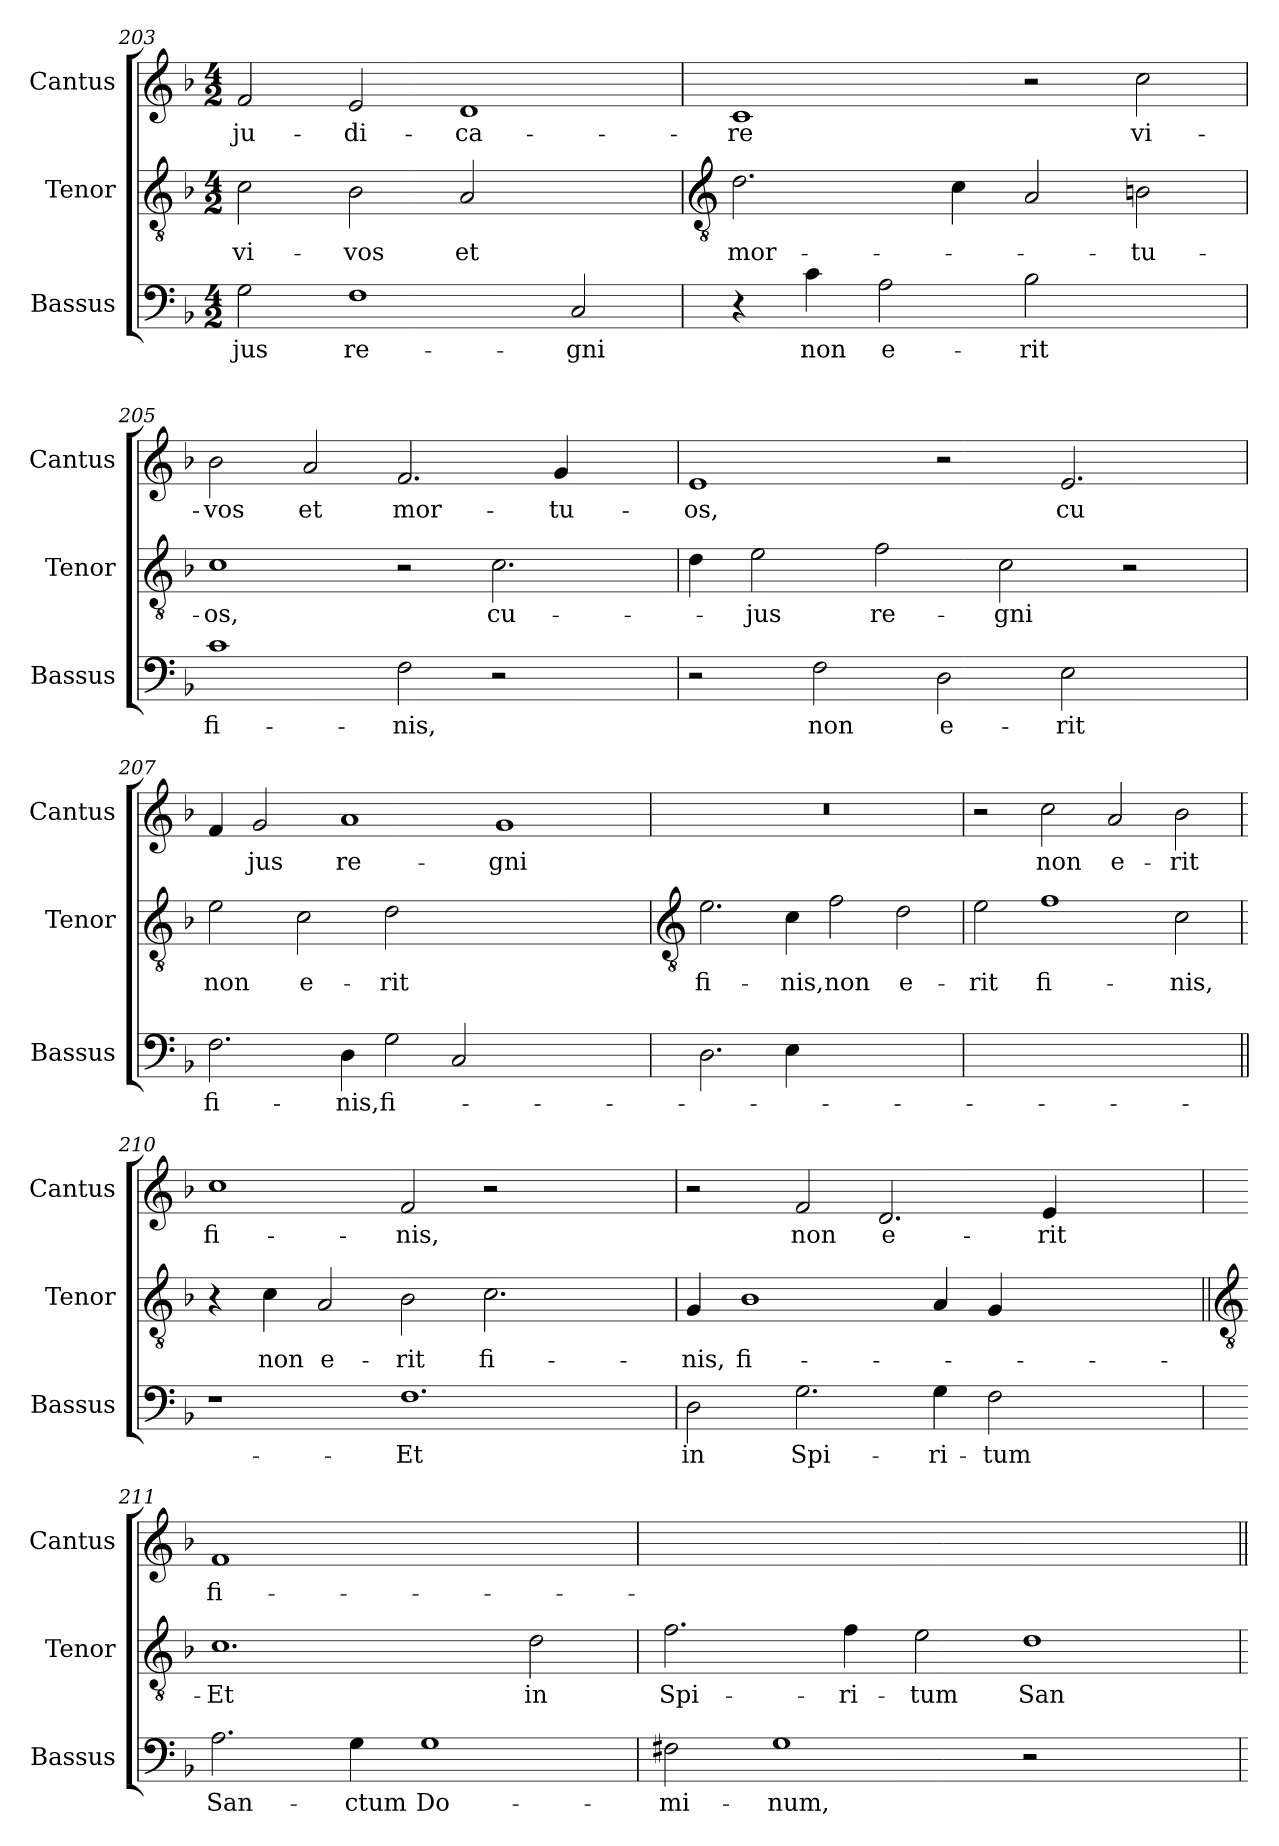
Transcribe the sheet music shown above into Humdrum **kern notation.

**kern	**text	**text	**kern	**text	**text	**kern	**text	**text
*part3	*part3	*part3	*part2	*part2	*part2	*part1	*part1	*part1
*staff3	*staff3	*staff3	*staff2	*staff2	*staff2	*staff1	*staff1	*staff1
*I"Bassus	*	*	*I"Tenor	*	*	*I"Cantus	*	*
*I'Bassus	*	*	*I'Tenor	*	*	*I'Cantus	*	*
*clefF4	*	*	*clefGv2	*	*	*clefG2	*	*
*k[b-]	*	*	*k[b-]	*	*	*k[b-]	*	*
*F:	*	*	*F:	*	*	*F:	*	*
*M4/2	*	*	*M4/2	*	*	*M4/2	*	*
=203	=203	=203	=203	=203	=203	=203	=203	=203
!	!LO:LY:b	!	!	!LO:LY:b	!	!	!LO:LY:b	!
2G	-jus	.	2c	vi-	.	2f	ju-	.
!	!LO:LY:b	!	!	!LO:LY:b	!	!	!LO:LY:b	!
1F	re-	.	2B-	-vos	.	2e	-di-	.
!	!	!	!	!LO:LY:b	!	!	!LO:LY:b	!
.	.	.	2A	et	.	1d	-ca-	.
!	!LO:LY:b	!	!	!	!	!	!	!
2C	-gni	.	2ryy	.	.	.	.	.
!!LO:LB:g=z
=204	=204	=204	=204	=204	=204	=204	=204	=204
*	*	*	*clefGv2	*	*	*	*	*
!	!	!	!	!LO:LY:b	!	!	!LO:LY:b	!
4r	.	.	2.d	mor-	.	1c	-re	.
!	!LO:LY:b	!	!	!	!	!	!	!
4c	non	.	.	.	.	.	.	.
!	!LO:LY:b	!LO:LY:b	!	!	!	!	!	!
2A	e-	-	.	.	.	.	.	.
.	.	.	4c	.	.	.	.	.
!	!LO:LY:b	!	!	!	!	!	!	!
2B-	rit	.	2A	.	.	2r	.	.
!	!	!	!	!LO:LY:b	!	!	!LO:LY:b	!
2ryy	.	.	2Bn	-tu-	.	2cc	vi-	.
!!LO:LB:g=z
=205	=205	=205	=205	=205	=205	=205	=205	=205
!	!LO:LY:b	!	!	!LO:LY:b	!	!	!LO:LY:b	!
1c	fi-	.	1c	-os,	.	2b-	-vos	.
!	!	!	!	!	!	!	!LO:LY:b	!
.	.	.	.	.	.	2a	et	.
!	!LO:LY:b	!	!	!	!	!	!LO:LY:b	!
2F	-nis,	.	2r	.	.	2.f	mor-	.
!	!	!	!	!LO:LY:b	!	!	!	!
2r	.	.	2.c	cu-	.	.	.	.
!	!	!	!	!	!	!	!LO:LY:b	!
.	.	.	.	.	.	4g	-tu-	.
4ryy	.	.	.	.	.	4ryy	.	.
=206	=206	=206	=206	=206	=206	=206	=206	=206
!	!	!	!	!	!	!	!LO:LY:b	!
2r	.	.	4d	.	.	1e	-os,	.
!	!	!	!	!LO:LY:b	!	!	!	!
.	.	.	2e	-jus	.	.	.	.
!	!LO:LY:b	!	!	!	!	!	!	!
2F	non	.	.	.	.	.	.	.
!	!	!	!	!LO:LY:b	!	!	!	!
.	.	.	2f	re-	.	.	.	.
!	!LO:LY:b	!	!	!	!	!	!	!
2D	e-	.	.	.	.	2r	.	.
!	!	!	!	!LO:LY:b	!	!	!	!
.	.	.	2c	-gni	.	.	.	.
!	!LO:LY:b	!	!	!	!	!	!LO:LY:b	!LO:LY:b
2E	-rit	.	.	.	.	2.e	cu	.
.	.	.	2r	.	.	.	.	.
4ryy	.	.	.	.	.	.	.	.
=207	=207	=207	=207	=207	=207	=207	=207	=207
!	!LO:LY:b	!	!	!LO:LY:b	!	!	!	!
2.F	fi-	.	2e	non	.	4f	.	.
!	!	!	!	!	!	!	!LO:LY:b	!
.	.	.	.	.	.	2g	jus	.
!	!	!	!	!LO:LY:b	!LO:LY:b	!	!	!
.	.	.	2c	e-	-	.	.	.
!	!LO:LY:b	!	!	!	!	!	!LO:LY:b	!
4D	-nis,	.	.	.	.	1a	re-	.
!	!LO:LY:b	!	!	!LO:LY:b	!	!	!	!
2G	fi-	.	2d	rit	.	.	.	.
2C	.	.	1ryy	.	.	.	.	.
!	!	!	!	!	!	!	!LO:LY:b	!
.	.	.	.	.	.	1g	-gni	.
2.ryy	.	.	.	.	.	.	.	.
.	.	.	4ryy	.	.	.	.	.
!!LO:LB:g=z
=208	=208	=208	=208	=208	=208	=208	=208	=208
*	*	*	*clefGv2	*	*	*	*	*
!	!	!	!	!LO:LY:b	!	!	!	!
2.D	.	.	2.e	fi-	.	0r	.	.
!	!	!	!	!LO:LY:b	!	!	!	!
4E	.	.	4c	-nis,	.	.	.	.
!	!LO:LY:b	!	!	!LO:LY:b	!	!	!	!
[1Fyy	-nis.	.	2f	non	.	.	.	.
!	!	!	!	!LO:LY:b	!	!	!	!
.	.	.	2d	e-	.	.	.	.
!!LO:LB:g=z
=209	=209	=209	=209	=209	=209	=209	=209	=209
!	!	!	!	!LO:LY:b	!	!	!	!
1Fyy]	.	.	2e	-rit	.	2r	.	.
!	!	!	!	!LO:LY:b	!	!	!LO:LY:b	!
.	.	.	1f	fi-	.	2cc	non	.
!	!	!	!	!	!	!	!LO:LY:b	!
1ryy	.	.	.	.	.	2a	e-	.
!	!	!	!	!LO:LY:b	!	!	!LO:LY:b	!
.	.	.	2c	-nis,	.	2b-	-rit	.
!!LO:LB:g=z
=210||	=210	=210	=210	=210	=210	=210	=210	=210
!	!	!	!	!	!	!	!LO:LY:b	!
1r	.	.	4r	.	.	1cc	fi-	.
!	!	!	!	!LO:LY:b	!	!	!	!
.	.	.	4c	non	.	.	.	.
!	!	!	!	!LO:LY:b	!	!	!	!
.	.	.	2A	e-	.	.	.	.
!	!LO:LY:b	!	!	!LO:LY:b	!	!	!LO:LY:b	!
1.F	Et	.	2B-	-rit	.	2f	-nis,	.
!	!	!	!	!LO:LY:b	!	!	!	!
.	.	.	2.c	fi-	.	2r	.	.
.	.	.	.	.	.	2ryy	.	.
.	.	.	4ryy	.	.	.	.	.
=211	=211	=211	=211	=211	=211	=211	=211	=211
!	!LO:LY:b	!	!	!LO:LY:b	!	!	!	!
2D	in	.	4G	-nis,	.	2r	.	.
!	!	!	!	!LO:LY:b	!	!	!	!
.	.	.	1B-	fi-	.	.	.	.
!	!LO:LY:b	!	!	!	!	!	!LO:LY:b	!
2.G	Spi-	.	.	.	.	2f	non	.
!	!	!	!	!	!	!	!LO:LY:b	!
.	.	.	.	.	.	2.d	e-	.
!	!LO:LY:b	!	!	!	!	!	!	!
4G	-ri-	.	4A	.	.	.	.	.
!	!LO:LY:b	!	!	!	!	!	!	!
2F	-tum	.	4G	.	.	.	.	.
!	!	!	!	!LO:LY:b	!	!	!LO:LY:b	!
.	.	.	1Ayy	-nis.	.	4e	-rit	.
2.ryy	.	.	.	.	.	2.ryy	.	.
!!LO:LB:g=z
=211A	=211A	=211A	=211A||	=211A	=211A	=211A	=211A	=211A
*	*	*	*clefGv2	*	*	*	*	*
!	!LO:LY:b	!	!	!LO:LY:b	!	!	!LO:LY:b	!
2.A	San-	.	1.c	Et	.	1f	fi-	.
!	!LO:LY:b	!	!	!	!	!	!	!
4G	-ctum	.	.	.	.	.	.	.
!	!LO:LY:b	!	!	!	!	!	!LO:LY:b	!
1G	Do-	.	.	.	.	[1cyy	-nis.	.
!	!	!	!	!LO:LY:b	!	!	!	!
.	.	.	2d	in	.	.	.	.
=212A	=212A	=212A	=212A	=212A	=212A	=212A	=212A	=212A
!	!LO:LY:b	!	!	!LO:LY:b	!	!	!	!
2F#X	-mi-	.	2.f	Spi-	.	1cyy]	.	.
!	!LO:LY:b	!	!	!	!	!	!	!
1G	-num,	.	.	.	.	.	.	.
!	!	!	!	!LO:LY:b	!	!	!	!
.	.	.	4f	-ri-	.	.	.	.
!	!	!	!	!LO:LY:b	!	!	!	!
.	.	.	2e	-tum	.	1.ryy	.	.
!	!	!	!	!LO:LY:b	!	!	!	!
2r	.	.	1d	San-	.	.	.	.
2ryy	.	.	.	.	.	.	.	.
=	=||	=||	=	=||	=||	=||	=||	=||
*-	*-	*-	*-	*-	*-	*-	*-	*-
